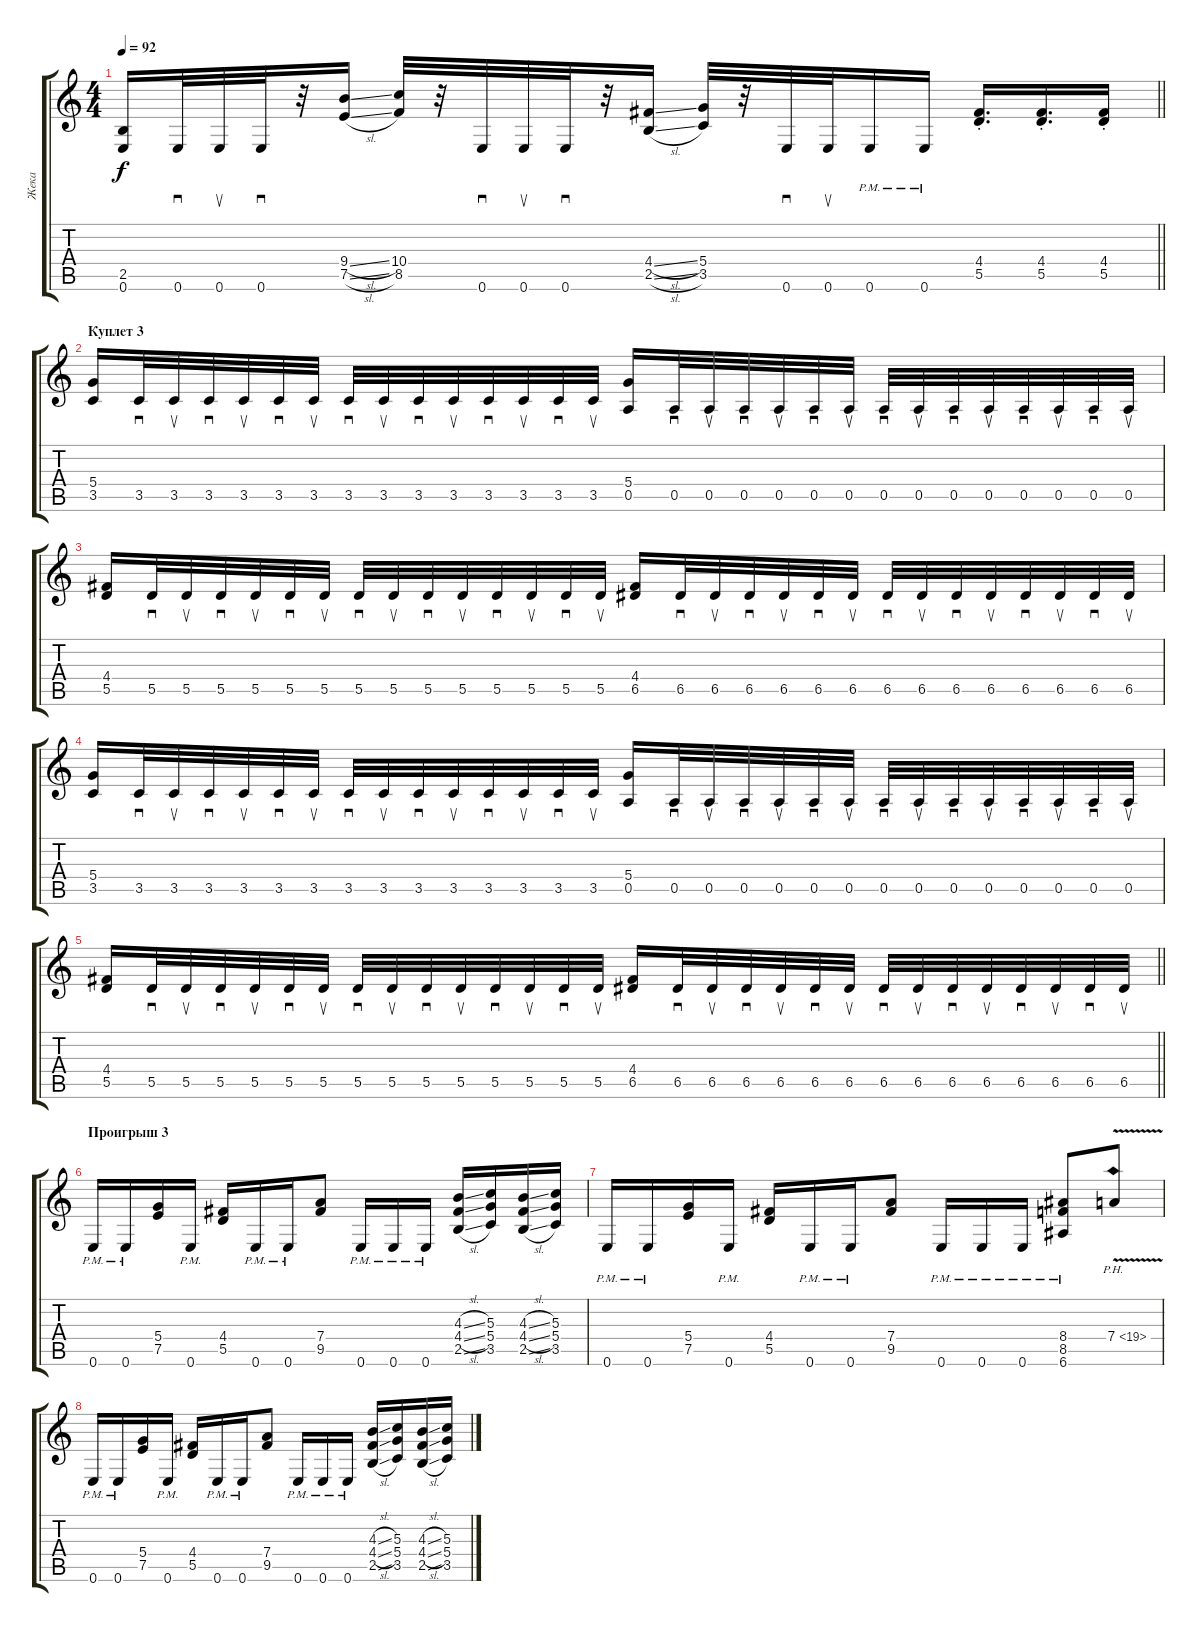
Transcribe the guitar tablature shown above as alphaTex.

\track ("Жека" "Жека") {instrument distortionguitar}
\staff {score tabs}
\tuning (E4 B3 G3 D3 A2 E2) {hide}
\ts (4 4)
\tempo 92
\clef g2
\barLineRight lightlight
\ks c
(2.5 0.6).16{dy f} 0.6.32{sd} 0.6.32{su} 0.6.32{sd} r.32 (9.4{sl} 7.5{sl}).16 (10.4 8.5).32 r.32 0.6.32{sd} 0.6.32{su} 0.6.32{sd} r.32 (4.4{sl} 2.5{sl}).16 (5.4 3.5).32 r.32 0.6.32{sd} 0.6.32{su} 0.6{pm}.16 0.6{pm}.16 (4.4{st} 5.5{st}).16{d} (4.4{st} 5.5{st}).16{d} (4.4{st} 5.5{st}).16 |
\section ("" "Куплет 3")
(5.4 3.5).16 3.5.32{sd} 3.5.32{su} 3.5.32{sd} 3.5.32{su} 3.5.32{sd} 3.5.32{su} 3.5.32{sd} 3.5.32{su} 3.5.32{sd} 3.5.32{su} 3.5.32{sd} 3.5.32{su} 3.5.32{sd} 3.5.32{su} (5.4 0.5).16 0.5.32{sd} 0.5.32{su} 0.5.32{sd} 0.5.32{su} 0.5.32{sd} 0.5.32{su} 0.5.32{sd} 0.5.32{su} 0.5.32{sd} 0.5.32{su} 0.5.32{sd} 0.5.32{su} 0.5.32{sd} 0.5.32{su} |
(4.4 5.5).16 5.5.32{sd} 5.5.32{su} 5.5.32{sd} 5.5.32{su} 5.5.32{sd} 5.5.32{su} 5.5.32{sd} 5.5.32{su} 5.5.32{sd} 5.5.32{su} 5.5.32{sd} 5.5.32{su} 5.5.32{sd} 5.5.32{su} (4.4 6.5).16 6.5.32{sd} 6.5.32{su} 6.5.32{sd} 6.5.32{su} 6.5.32{sd} 6.5.32{su} 6.5.32{sd} 6.5.32{su} 6.5.32{sd} 6.5.32{su} 6.5.32{sd} 6.5.32{su} 6.5.32{sd} 6.5.32{su} |
(5.4 3.5).16 3.5.32{sd} 3.5.32{su} 3.5.32{sd} 3.5.32{su} 3.5.32{sd} 3.5.32{su} 3.5.32{sd} 3.5.32{su} 3.5.32{sd} 3.5.32{su} 3.5.32{sd} 3.5.32{su} 3.5.32{sd} 3.5.32{su} (5.4 0.5).16 0.5.32{sd} 0.5.32{su} 0.5.32{sd} 0.5.32{su} 0.5.32{sd} 0.5.32{su} 0.5.32{sd} 0.5.32{su} 0.5.32{sd} 0.5.32{su} 0.5.32{sd} 0.5.32{su} 0.5.32{sd} 0.5.32{su} |
\barLineRight lightlight
(4.4 5.5).16 5.5.32{sd} 5.5.32{su} 5.5.32{sd} 5.5.32{su} 5.5.32{sd} 5.5.32{su} 5.5.32{sd} 5.5.32{su} 5.5.32{sd} 5.5.32{su} 5.5.32{sd} 5.5.32{su} 5.5.32{sd} 5.5.32{su} (4.4 6.5).16 6.5.32{sd} 6.5.32{su} 6.5.32{sd} 6.5.32{su} 6.5.32{sd} 6.5.32{su} 6.5.32{sd} 6.5.32{su} 6.5.32{sd} 6.5.32{su} 6.5.32{sd} 6.5.32{su} 6.5.32{sd} 6.5.32{su} |
\section ("" "Проигрыш 3")
0.6{pm}.16 0.6{pm}.16 (5.4 7.5).16 0.6{pm}.16 (4.4 5.5).16 0.6{pm}.16 0.6{pm}.16 (7.4 9.5).8 0.6{pm}.16 0.6{pm}.16 0.6{pm}.16 (4.3{sl} 4.4{sl} 2.5{sl}).16 (5.3 5.4 3.5).16 (4.3{sl} 4.4{sl} 2.5{sl}).16 (5.3 5.4 3.5).16 |
0.6{pm}.16 0.6{pm}.16 (5.4 7.5).16 0.6{pm}.16 (4.4 5.5).16 0.6{pm}.16 0.6{pm}.16 (7.4 9.5).8 0.6{pm}.16 0.6{pm}.16 0.6{pm}.16 (8.4 8.5 6.6{pm}).8 7.4{ph 12 v}.8 |
0.6{pm}.16 0.6{pm}.16 (5.4 7.5).16 0.6{pm}.16 (4.4 5.5).16 0.6{pm}.16 0.6{pm}.16 (7.4 9.5).8 0.6{pm}.16 0.6{pm}.16 0.6{pm}.16 (4.3{sl} 4.4{sl} 2.5{sl}).16 (5.3 5.4 3.5).16 (4.3{sl} 4.4{sl} 2.5{sl}).16 (5.3 5.4 3.5).16
